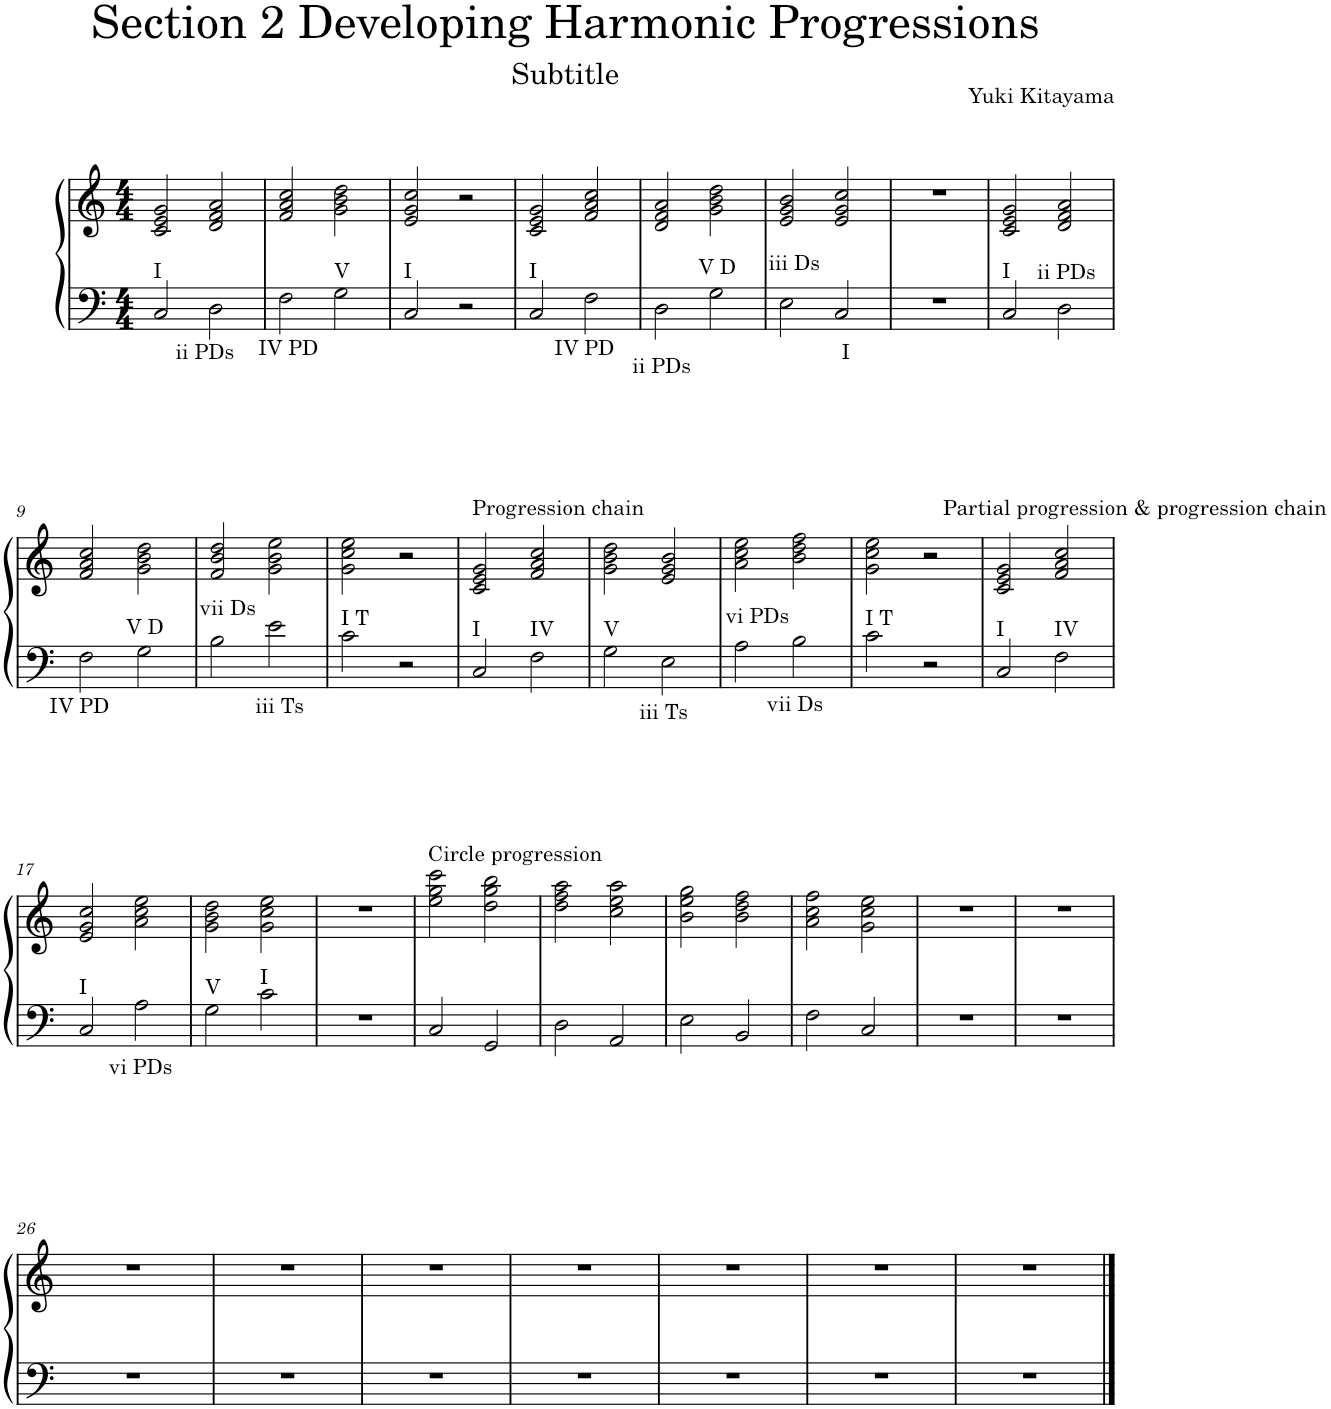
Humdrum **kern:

**kern	**kern
*part1	*part1
*staff2	*staff1
*I"Piano	*
*I'Pno.	*
*clefF4	*clefG2
*k[]	*k[]
*M4/4	*M4/4
=1	=1
!LO:TX:a:t=I	!
2C/	2c/ 2e/ 2g/
!LO:TX:b:t=ii PDs	!
2D\	2d/ 2f/ 2a/
=2	=2
!LO:TX:b:t=IV PD	!
2F\	2f/ 2a/ 2cc/
!LO:TX:a:t=V	!
2G\	2g\ 2b\ 2dd\
=3	=3
!LO:TX:a:t=I	!
2C/	2e/ 2g/ 2cc/
2r	2r
=4	=4
!LO:TX:a:t=I	!
2C/	2c/ 2e/ 2g/
!LO:TX:b:t=IV PD	!
2F\	2f/ 2a/ 2cc/
=5	=5
!LO:TX:b:t=ii PDs	!
2D\	2d/ 2f/ 2a/
!LO:TX:a:t=V D	!
2G\	2g\ 2b\ 2dd\
=6	=6
!LO:TX:a:t=iii Ds	!
2E\	2e/ 2g/ 2b/
!LO:TX:b:t=I	!
2C/	2e/ 2g/ 2cc/
=7	=7
1r	1r
=8	=8
!LO:TX:a:t=I	!
2C/	2c/ 2e/ 2g/
!LO:TX:a:t=ii PDs	!
2D\	2d/ 2f/ 2a/
!!LO:LB:g=z
=9	=9
!LO:TX:b:t=IV PD	!
2F\	2f/ 2a/ 2cc/
!LO:TX:a:t=V D	!
2G\	2g\ 2b\ 2dd\
=10	=10
!LO:TX:a:t=vii Ds	!
2B\	2f/ 2b/ 2dd/
!LO:TX:b:t=iii Ts	!
2e\	2g\ 2b\ 2ee\
=11	=11
!LO:TX:a:t=I T	!
2c\	2g\ 2cc\ 2ee\
2r	2r
=12	=12
!	!LO:TX:a:t=Progression chain
!LO:TX:a:t=I	!
2C/	2c/ 2e/ 2g/
!LO:TX:a:t=IV	!
2F\	2f/ 2a/ 2cc/
=13	=13
!LO:TX:a:t=V	!
2G\	2g\ 2b\ 2dd\
!LO:TX:b:t=iii Ts	!
2E\	2e/ 2g/ 2b/
=14	=14
!LO:TX:a:t=vi PDs	!
2A\	2a\ 2cc\ 2ee\
!LO:TX:b:t=vii Ds	!
2B\	2b\ 2dd\ 2ff\
=15	=15
!LO:TX:a:t=I T	!
2c\	2g\ 2cc\ 2ee\
2r	2r
=16	=16
!	!LO:TX:a:t=Partial progression & progression chain
!LO:TX:a:t=I	!
2C/	2c/ 2e/ 2g/
!LO:TX:a:t=IV	!
2F\	2f/ 2a/ 2cc/
!!LO:LB:g=z
=17	=17
!LO:TX:a:t=I	!
2C/	2e/ 2g/ 2cc/
!LO:TX:b:t=vi PDs	!
2A\	2a\ 2cc\ 2ee\
=18	=18
!LO:TX:a:t=V	!
2G\	2g\ 2b\ 2dd\
!LO:TX:a:t=I	!
2c\	2g\ 2cc\ 2ee\
=19	=19
1r	1r
=20	=20
!	!LO:TX:a:t=Circle progression
2C/	2ee\ 2gg\ 2ccc\
2GG/	2dd\ 2gg\ 2bb\
=21	=21
2D\	2dd\ 2ff\ 2aa\
2AA/	2cc\ 2ee\ 2aa\
=22	=22
2E\	2b\ 2ee\ 2gg\
2BB/	2b\ 2dd\ 2ff\
=23	=23
2F\	2a\ 2cc\ 2ff\
2C/	2g\ 2cc\ 2ee\
=24	=24
1r	1r
=25	=25
1r	1r
!!LO:LB:g=z
=26	=26
1r	1r
=27	=27
1r	1r
=28	=28
1r	1r
=29	=29
1r	1r
=30	=30
1r	1r
=31	=31
1r	1r
=32	=32
1r	1r
==	==
*-	*-
